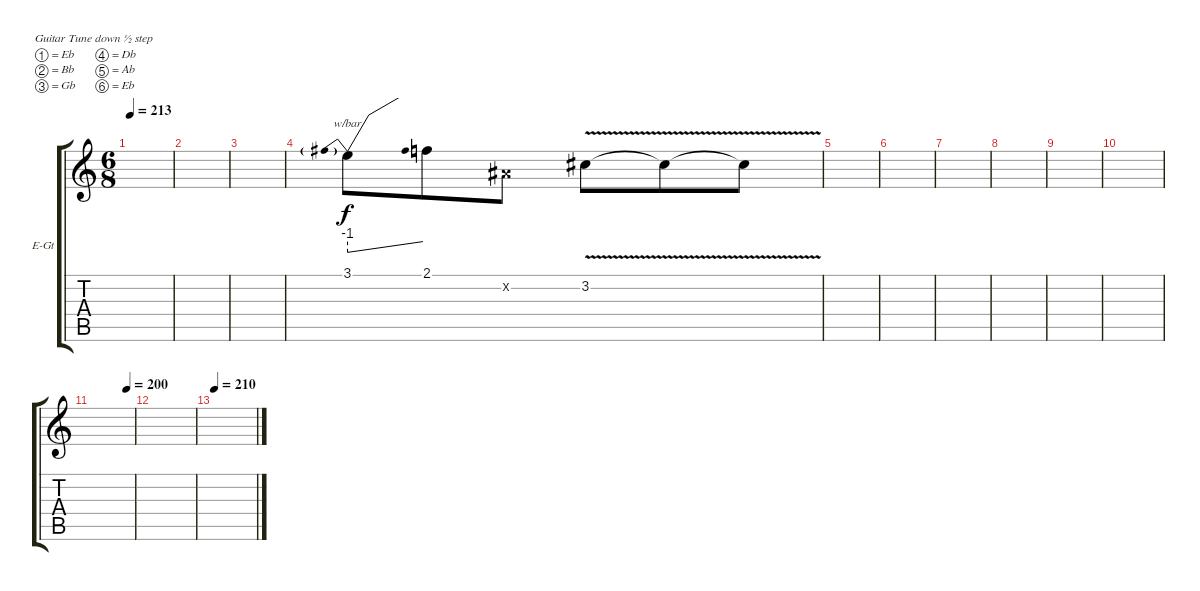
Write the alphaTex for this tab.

\bracketExtendMode groupsimilarinstruments
\firstSystemTrackNameOrientation horizontal
\otherSystemsTrackNameOrientation horizontal
\track ("solo" "E-Gt") {instrument distortionguitar}
\staff {score tabs}
\tuning (Eb4 Bb3 Gb3 Db3 Ab2 Eb2)
\ts (6 8)
\tempo 213
\clef g2
\ks c
|
|
|
3.1.8{tbe (predivedive default 0 -4 30 0)} 2.1.8 0.2{x}.8 3.2{v}.8 3.2{v t}.8 3.2{v t}.8 |
|
|
|
|
|
|
\tempo (200 0.833333)
|
|
\tempo 210
